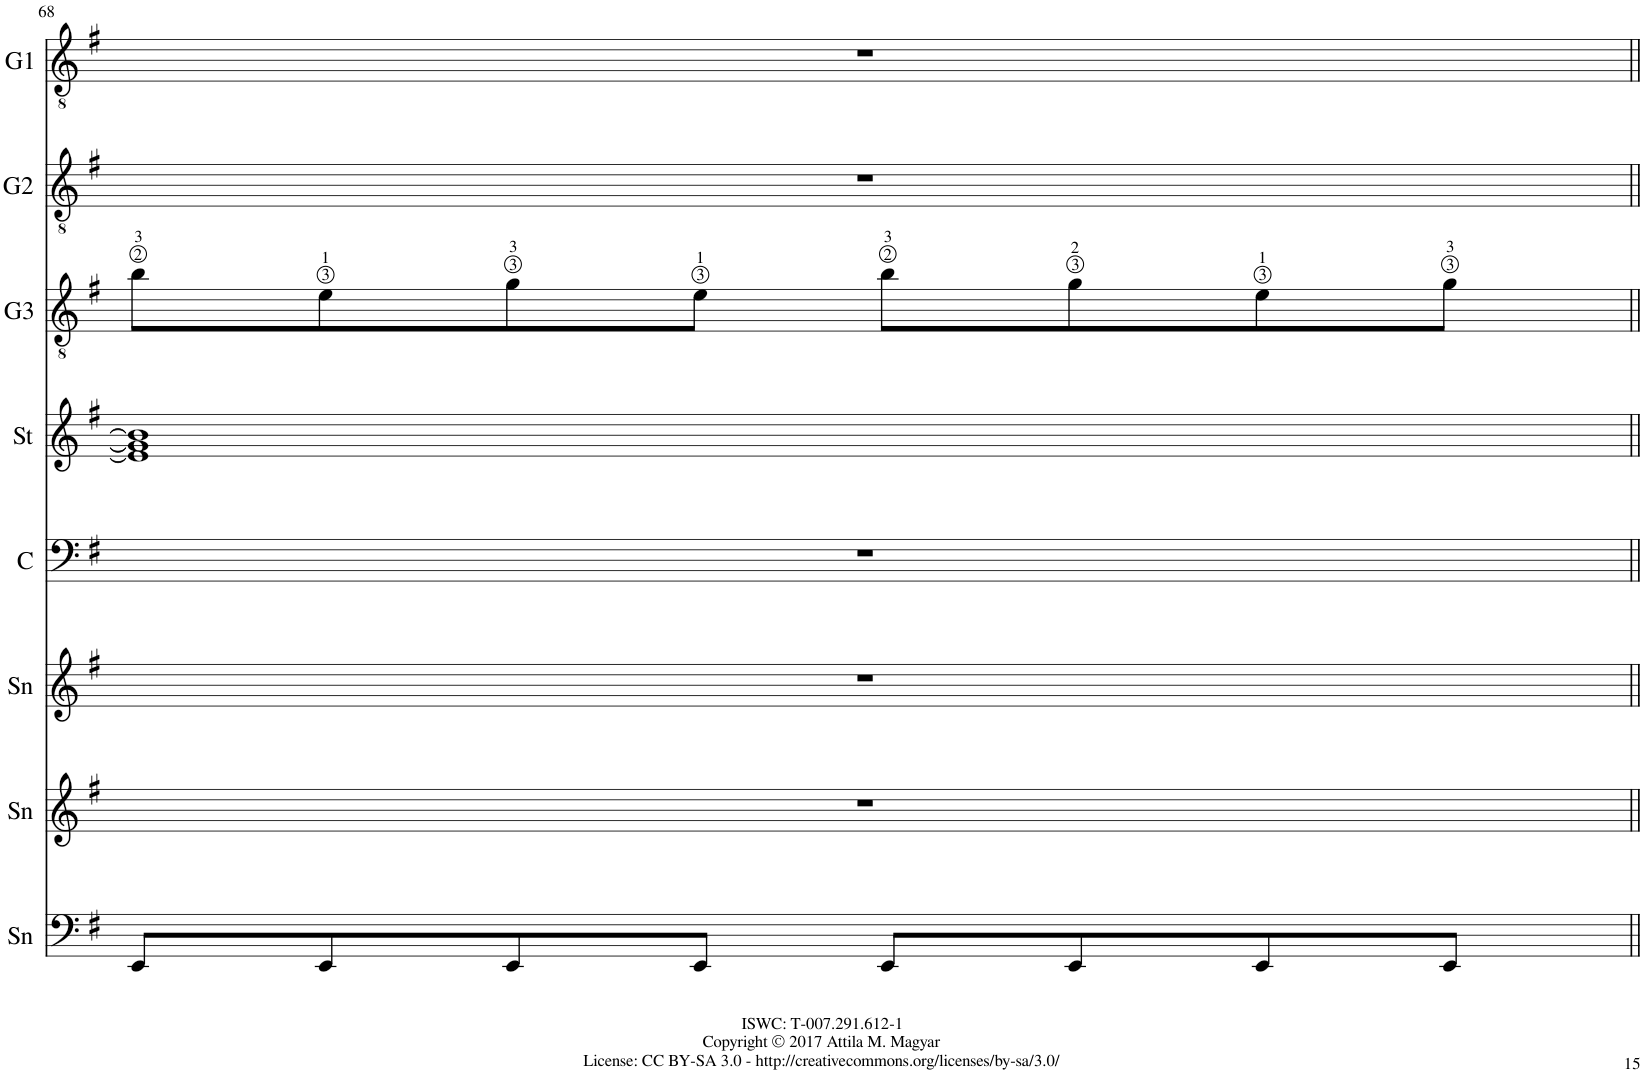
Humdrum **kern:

**kern	**kern	**kern	**kern	**kern	**kern	**kern	**kern
*part8	*part7	*part6	*part5	*part4	*part3	*part2	*part1
*staff8	*staff7	*staff6	*staff5	*staff4	*staff3	*staff2	*staff1
*I"Synthesizer	*I"Synthesizer	*I"Synthesizer	*I"Cello	*I"Strings	*I"Guitar 3	*I"Guitar 2	*I"Guitar 1
*I'Sn	*I'Sn	*I'Sn	*I'C	*I'St	*I'G3	*I'G2	*I'G1
!!LO:PB:g=z
*clefF4	*clefG2	*clefG2	*clefF4	*clefG2	*clefGv2	*clefGv2	*clefGv2
*k[f#]	*k[f#]	*k[f#]	*k[f#]	*k[f#]	*k[f#]	*k[f#]	*k[f#]
=68	=68	=68	=68	=68	=68	=68	=68
8EE/L	1r	1r	1r	1e] 1g] 1b]	8b\L	1r	1r
8EE/	.	.	.	.	8e\	.	.
8EE/	.	.	.	.	8g\	.	.
8EE/J	.	.	.	.	8e\J	.	.
8EE/L	.	.	.	.	8b\L	.	.
8EE/	.	.	.	.	8g\	.	.
8EE/	.	.	.	.	8e\	.	.
8EE/J	.	.	.	.	8g\J	.	.
=||	=||	=||	=||	=||	=||	=||	=||
*-	*-	*-	*-	*-	*-	*-	*-
